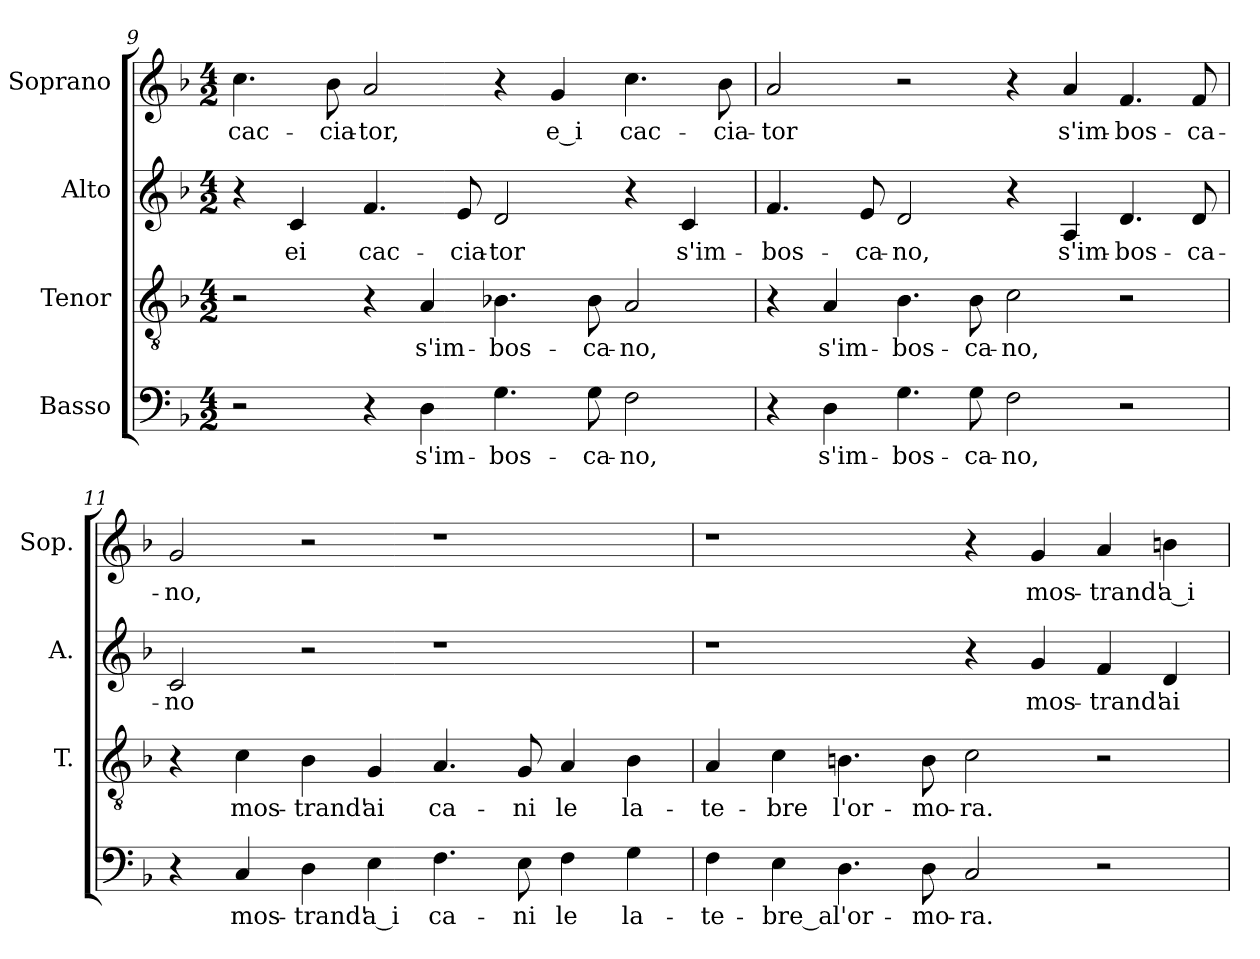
**kern	**text	**kern	**text	**kern	**text	**kern	**text
*part4	*part4	*part3	*part3	*part2	*part2	*part1	*part1
*staff4	*staff4	*staff3	*staff3	*staff2	*staff2	*staff1	*staff1
*I"Basso	*	*I"Tenor	*	*I"Alto	*	*I"Soprano	*
*	*	*I'T.	*	*I'A.	*	*I'Sop.	*
*clefF4	*	*clefGv2	*	*clefG2	*	*clefG2	*
*	*	*ITrd7c12	*	*	*	*	*
*k[b-]	*	*k[b-]	*	*k[b-]	*	*k[b-]	*
*F:	*	*F:	*	*F:	*	*F:	*
*M4/2	*	*M4/2	*	*M4/2	*	*M4/2	*
=9	=9	=9	=9	=9	=9	=9	=9
!	!	!	!	!	!	!	!LO:LY:b:color=#000000
2r	.	2r	.	4r	.	4.cci\	cac-
!	!	!	!	!	!LO:LY:b:color=#000000	!	!
.	.	.	.	4ci/	ei	.	.
!	!	!	!	!	!	!	!LO:LY:b:color=#000000
.	.	.	.	.	.	8b-i\	-cia-
!	!	!	!	!	!LO:LY:b:color=#000000	!	!
!	!	!	!	!	!	!	!LO:LY:b:color=#000000
4r	.	4r	.	4.fi/	cac-	2ai/	-tor,
!	!LO:LY:b:color=#000000	!	!	!	!	!	!
!	!	!	!LO:LY:b:color=#000000	!	!	!	!
4Di\	s'im-	4AAi/	s'im-	.	.	.	.
!	!	!	!	!	!LO:LY:b:color=#000000	!	!
.	.	.	.	8ei/	-cia-	.	.
!	!LO:LY:b:color=#000000	!	!	!	!	!	!
!	!	!	!LO:LY:b:color=#000000	!	!	!	!
!	!	!	!	!	!LO:LY:b:color=#000000	!	!
4.Gi\	-bos-	4.BB-Xi\	-bos-	2di/	-tor	4r	.
!	!	!	!	!	!	!	!LO:LY:b:color=#000000
.	.	.	.	.	.	4gi/	e_i
!	!LO:LY:b:color=#000000	!	!	!	!	!	!
!	!	!	!LO:LY:b:color=#000000	!	!	!	!
8Gi\	-ca-	8BB-i\	-ca-	.	.	.	.
!	!LO:LY:b:color=#000000	!	!	!	!	!	!
!	!	!	!LO:LY:b:color=#000000	!	!	!	!
!	!	!	!	!	!	!	!LO:LY:b:color=#000000
2Fi\	-no,	2AAi/	-no,	4r	.	4.cci\	cac-
!	!	!	!	!	!LO:LY:b:color=#000000	!	!
.	.	.	.	4ci/	s'im-	.	.
!	!	!	!	!	!	!	!LO:LY:b:color=#000000
.	.	.	.	.	.	8b-i\	-cia-
!!LO:LB:g=z
=10	=10	=10	=10	=10	=10	=10	=10
!	!	!	!	!	!LO:LY:b:color=#000000	!	!
!	!	!	!	!	!	!	!LO:LY:b:color=#000000
4r	.	4r	.	4.fi/	-bos-	2ai/	-tor
!	!LO:LY:b:color=#000000	!	!	!	!	!	!
!	!	!	!LO:LY:b:color=#000000	!	!	!	!
4Di\	s'im-	4AAi/	s'im-	.	.	.	.
!	!	!	!	!	!LO:LY:b:color=#000000	!	!
.	.	.	.	8ei/	-ca-	.	.
!	!LO:LY:b:color=#000000	!	!	!	!	!	!
!	!	!	!LO:LY:b:color=#000000	!	!	!	!
!	!	!	!	!	!LO:LY:b:color=#000000	!	!
4.Gi\	-bos-	4.BB-i\	-bos-	2di/	-no,	2r	.
!	!LO:LY:b:color=#000000	!	!	!	!	!	!
!	!	!	!LO:LY:b:color=#000000	!	!	!	!
8Gi\	-ca-	8BB-i\	-ca-	.	.	.	.
!	!LO:LY:b:color=#000000	!	!	!	!	!	!
!	!	!	!LO:LY:b:color=#000000	!	!	!	!
2Fi\	-no,	2Ci\	-no,	4r	.	4r	.
!	!	!	!	!	!LO:LY:b:color=#000000	!	!
!	!	!	!	!	!	!	!LO:LY:b:color=#000000
.	.	.	.	4Ai/	s'im-	4ai/	s'im-
!	!	!	!	!	!LO:LY:b:color=#000000	!	!
!	!	!	!	!	!	!	!LO:LY:b:color=#000000
2r	.	2r	.	4.di/	-bos-	4.fi/	-bos-
!	!	!	!	!	!LO:LY:b:color=#000000	!	!
!	!	!	!	!	!	!	!LO:LY:b:color=#000000
.	.	.	.	8di/	-ca-	8fi/	-ca-
=11	=11	=11	=11	=11	=11	=11	=11
!	!	!	!	!	!LO:LY:b:color=#000000	!	!
!	!	!	!	!	!	!	!LO:LY:b:color=#000000
4r	.	4r	.	2ci/	-no	2gi/	-no,
!	!LO:LY:b:color=#000000	!	!	!	!	!	!
!	!	!	!LO:LY:b:color=#000000	!	!	!	!
4Ci/	mos-	4Ci\	mos-	.	.	.	.
!	!LO:LY:b:color=#000000	!	!	!	!	!	!
!	!	!	!LO:LY:b:color=#000000	!	!	!	!
4Di\	-trand'	4BB-i\	-trand'	2r	.	2r	.
!	!LO:LY:b:color=#000000	!	!	!	!	!	!
!	!	!	!LO:LY:b:color=#000000	!	!	!	!
4Ei\	a_i	4GGi/	ai	.	.	.	.
!	!LO:LY:b:color=#000000	!	!	!	!	!	!
!	!	!	!LO:LY:b:color=#000000	!	!	!	!
4.Fi\	ca-	4.AAi/	ca-	1r	.	1r	.
!	!LO:LY:b:color=#000000	!	!	!	!	!	!
!	!	!	!LO:LY:b:color=#000000	!	!	!	!
8Ei\	-ni	8GGi/	-ni	.	.	.	.
!	!LO:LY:b:color=#000000	!	!	!	!	!	!
!	!	!	!LO:LY:b:color=#000000	!	!	!	!
4Fi\	le	4AAi/	le	.	.	.	.
!	!LO:LY:b:color=#000000	!	!	!	!	!	!
!	!	!	!LO:LY:b:color=#000000	!	!	!	!
4Gi\	la-	4BB-i\	la-	.	.	.	.
=12	=12	=12	=12	=12	=12	=12	=12
!	!LO:LY:b:color=#000000	!	!	!	!	!	!
!	!	!	!LO:LY:b:color=#000000	!	!	!	!
4Fi\	-te-	4AAi/	-te-	1r	.	1r	.
!	!LO:LY:b:color=#000000	!	!	!	!	!	!
!	!	!	!LO:LY:b:color=#000000	!	!	!	!
4Ei\	-bre_a	4Ci\	-bre	.	.	.	.
!	!LO:LY:b:color=#000000	!	!	!	!	!	!
!	!	!	!LO:LY:b:color=#000000	!	!	!	!
4.Di\	l'or-	4.BBni\	l'or-	.	.	.	.
!	!LO:LY:b:color=#000000	!	!	!	!	!	!
!	!	!	!LO:LY:b:color=#000000	!	!	!	!
8Di\	-mo-	8BBi\	-mo-	.	.	.	.
!	!LO:LY:b:color=#000000	!	!	!	!	!	!
!	!	!	!LO:LY:b:color=#000000	!	!	!	!
2Ci/	-ra.	2Ci\	-ra.	4r	.	4r	.
!	!	!	!	!	!LO:LY:b:color=#000000	!	!
!	!	!	!	!	!	!	!LO:LY:b:color=#000000
.	.	.	.	4gi/	mos-	4gi/	mos-
!	!	!	!	!	!LO:LY:b:color=#000000	!	!
!	!	!	!	!	!	!	!LO:LY:b:color=#000000
2r	.	2r	.	4fi/	-trand'	4ai/	-trand'
!	!	!	!	!	!LO:LY:b:color=#000000	!	!
!	!	!	!	!	!	!	!LO:LY:b:color=#000000
.	.	.	.	4di/	ai	4bni\	a_i
=	=	=	=	=	=	=	=
*-	*-	*-	*-	*-	*-	*-	*-
